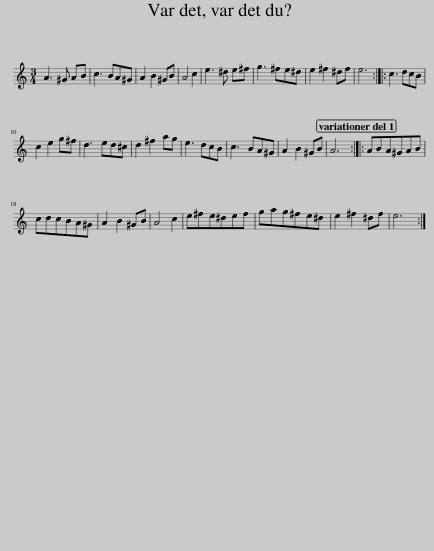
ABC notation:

X:1
L:1/8
M:3/4
I:linebreak $
K:C
V:1 treble
V:1
 A3 ^G AB | c3 BA^G | A2 B2 ^GB | A4 c2 | e3 ^d e^f | %5
 g3 ^fe^d | e2 ^f2 ^df | e6 :: c3 dcB |$ c2 e2 g^f | %10
 d3 ed^c | d2 ^f2 ag | e3 dcB | c3 BA^G | A2 B2 ^GB | %15
 A6 :: ABA^GAB |$ cdcBA^G | A2 B2 ^GB | A4 c2 | %20
 e^fe^def | gag^fe^d | e2 ^f2 ^df | e6 :| %24
